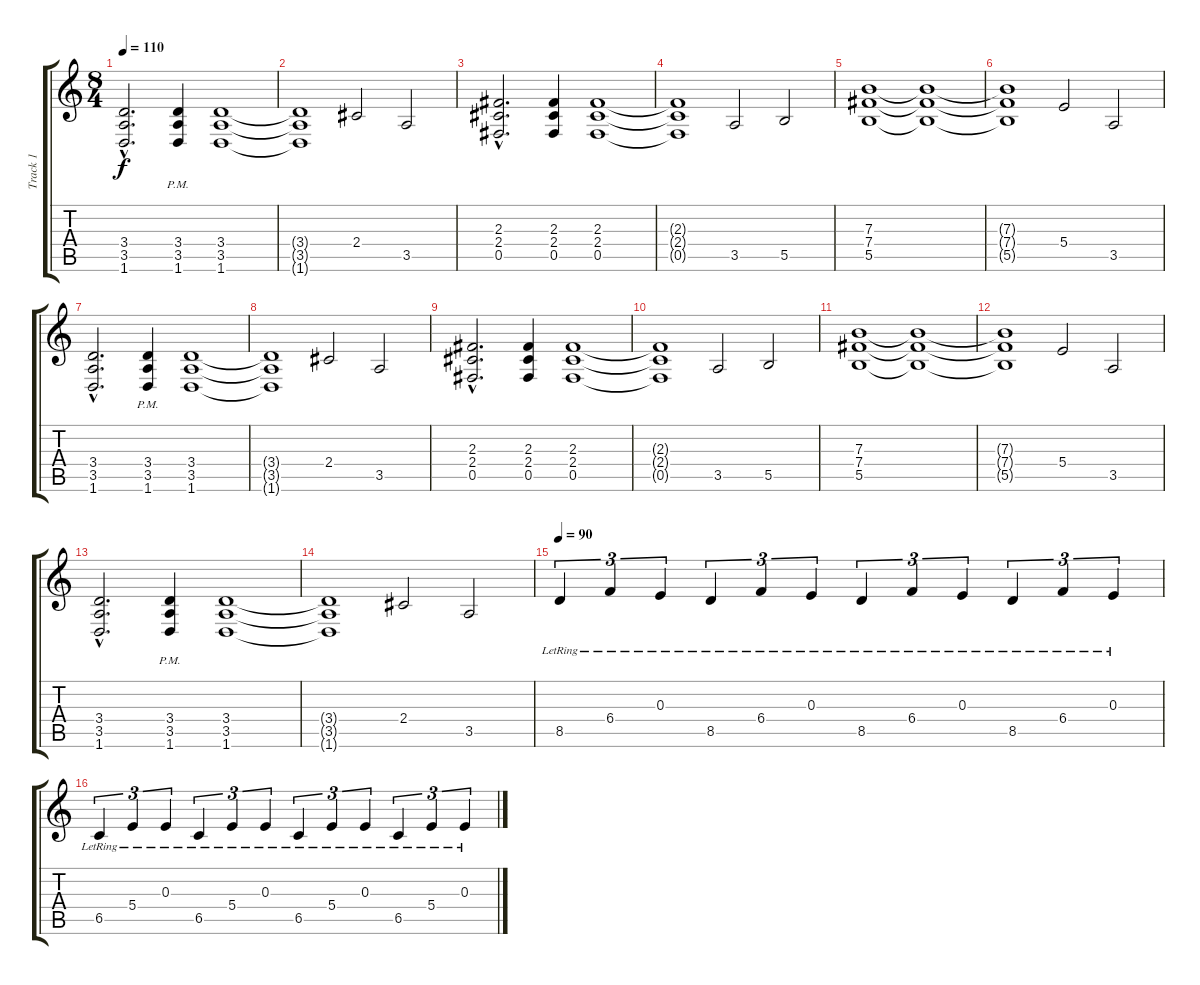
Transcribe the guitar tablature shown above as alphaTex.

\track ("Track 1" "Track 1") {instrument distortionguitar}
\staff {score tabs}
\tuning (Db4 Ab3 E3 B2 Gb2 Db2) {hide}
\ts (8 4)
\tempo 110
\clef g2
\ks c
(3.4{hac} 3.5{hac} 1.6{hac}).2{d dy f} (3.4{pm} 3.5{pm} 1.6{pm}).4 (3.4 3.5 1.6).1 |
(3.4{t} 3.5{t} 1.6{t}).1 2.4.2 3.5.2 |
(2.3{hac} 2.4{hac} 0.5{hac}).2{d} (2.3 2.4 0.5).4 (2.3 2.4 0.5).1 |
(2.3{t} 2.4{t} 0.5{t}).1 3.5.2 5.5.2 |
(7.3 7.4 5.5).1 (7.3{t} 7.4{t} 5.5{t}).1 |
(7.3{t} 7.4{t} 5.5{t}).1 5.4.2 3.5.2 |
(3.4{hac} 3.5{hac} 1.6{hac}).2{d} (3.4{pm} 3.5{pm} 1.6{pm}).4 (3.4 3.5 1.6).1 |
(3.4{t} 3.5{t} 1.6{t}).1 2.4.2 3.5.2 |
(2.3{hac} 2.4{hac} 0.5{hac}).2{d} (2.3 2.4 0.5).4 (2.3 2.4 0.5).1 |
(2.3{t} 2.4{t} 0.5{t}).1 3.5.2 5.5.2 |
(7.3 7.4 5.5).1 (7.3{t} 7.4{t} 5.5{t}).1 |
(7.3{t} 7.4{t} 5.5{t}).1 5.4.2 3.5.2 |
(3.4{hac} 3.5{hac} 1.6{hac}).2{d} (3.4{pm} 3.5{pm} 1.6{pm}).4 (3.4 3.5 1.6).1 |
(3.4{t} 3.5{t} 1.6{t}).1 2.4.2 3.5.2 |
\tempo 90
8.5{lr}.4{tu (3 2)} 6.4{lr}.4{tu (3 2)} 0.3{lr}.4{tu (3 2)} 8.5{lr}.4{tu (3 2)} 6.4{lr}.4{tu (3 2)} 0.3{lr}.4{tu (3 2)} 8.5{lr}.4{tu (3 2)} 6.4{lr}.4{tu (3 2)} 0.3{lr}.4{tu (3 2)} 8.5{lr}.4{tu (3 2)} 6.4{lr}.4{tu (3 2)} 0.3{lr}.4{tu (3 2)} |
6.5{lr}.4{tu (3 2)} 5.4{lr}.4{tu (3 2)} 0.3{lr}.4{tu (3 2)} 6.5{lr}.4{tu (3 2)} 5.4{lr}.4{tu (3 2)} 0.3{lr}.4{tu (3 2)} 6.5{lr}.4{tu (3 2)} 5.4{lr}.4{tu (3 2)} 0.3{lr}.4{tu (3 2)} 6.5{lr}.4{tu (3 2)} 5.4{lr}.4{tu (3 2)} 0.3{lr}.4{tu (3 2)}
